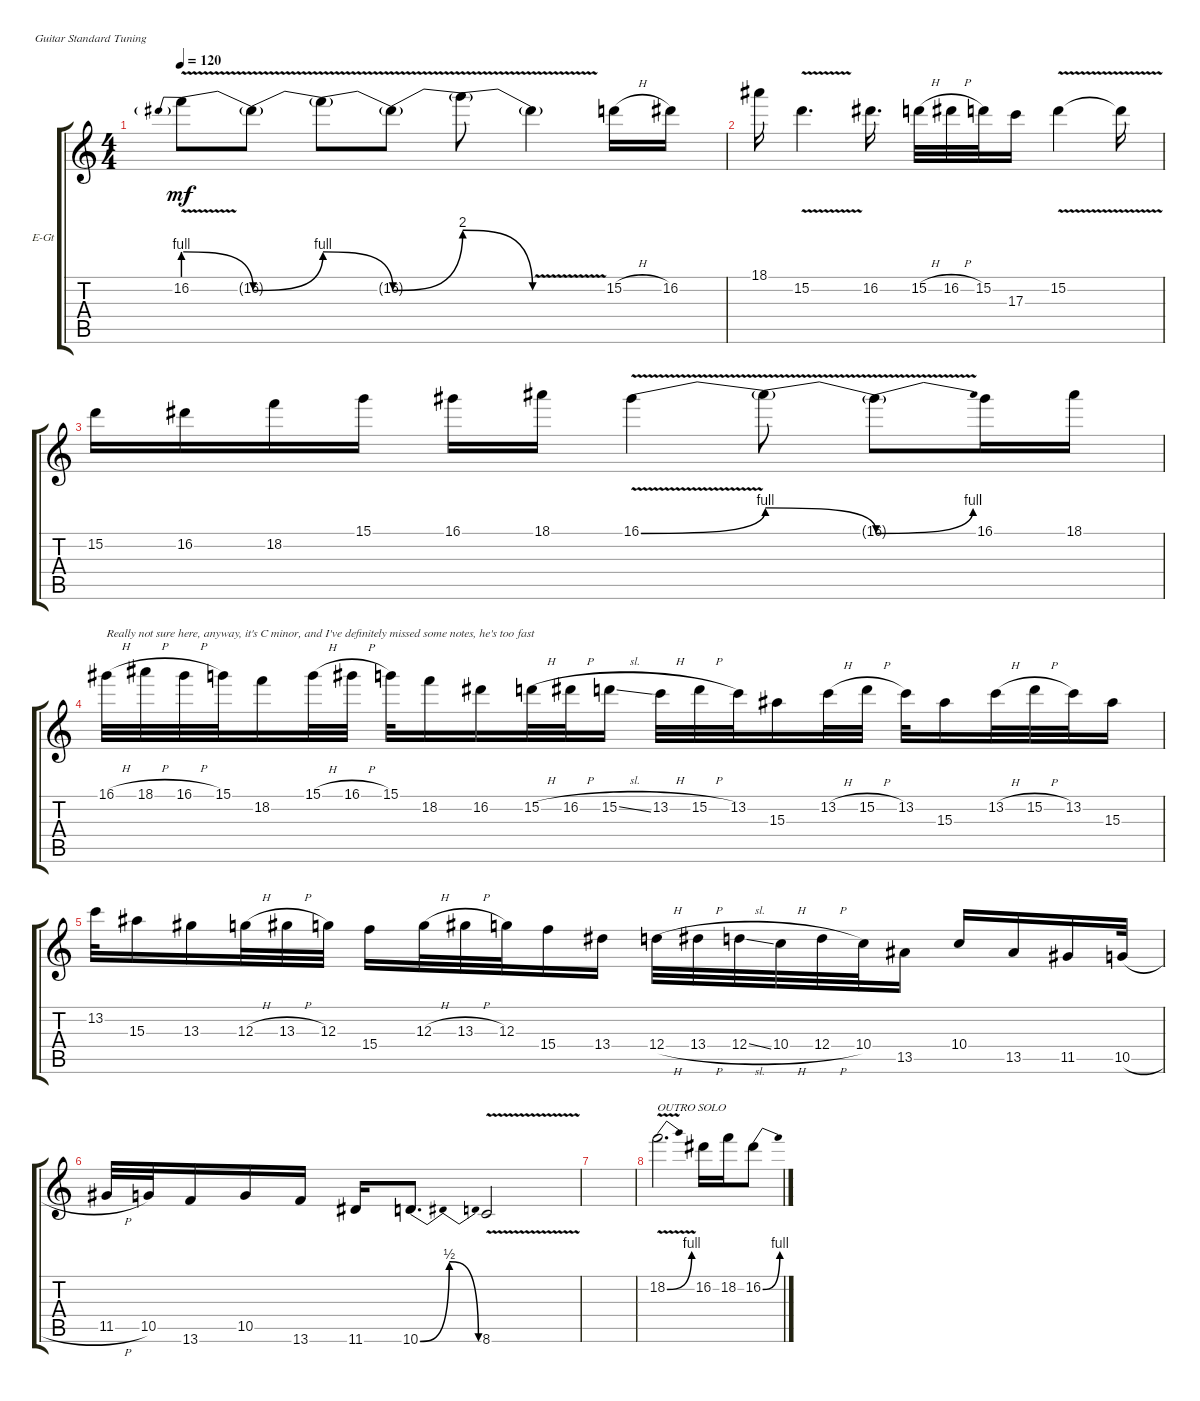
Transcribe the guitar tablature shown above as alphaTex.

\defaultSystemsLayout 4
\bracketExtendMode groupsimilarinstruments
\firstSystemTrackNameOrientation horizontal
\otherSystemsTrackNameOrientation horizontal
\track ("Slash" "E-Gt") {instrument distortionguitar}
\staff {score tabs}
\tuning (E4 B3 G3 D3 A2 E2)
\ts (4 4)
\tempo 120
\clef g2
\ks c
16.2{be (prebendrelease 0 4 15 0) v t}.8{dy mf} 16.2{be (bend 0 0 15 4) v t}.8 16.2{be (release 0 4 15 0) v t}.8 16.2{be (bend 0 0 9.6 8) v t}.8 16.2{be (release 0 8 13.2 0) v t}.8 16.2{v t}.4 15.2{h}.16 16.2.16 |
18.1.16 15.2{v}.4{d} 16.2.16{d} 15.2{h}.32 16.2{h}.32 15.2.32 17.3.16 15.2{v}.4 15.2{v t}.16 |
15.2.16 16.2.16 18.2.16 15.1.16 16.1.16 18.1.16 16.1{be (bend 0 0 15 4) v}.4 16.1{be (release 0 4 15 0) v t}.8 16.1{be (bend 0 0 15 4) v t}.8 16.1.16 18.1.16 |
16.1{h}.32{txt "Really not sure here, anyway, it's C minor, and I've definitely missed some notes, he's too fast"} 18.1{h}.32 16.1{h}.32 15.1.32 18.2.16 15.1{h}.32 16.1{h}.32 15.1.32 18.2.16 16.2.16 15.2{h}.32 16.2{h}.32 15.2{sl}.16 13.2{h}.32 15.2{h}.32 13.2.32 15.3.16 13.2{h}.32 15.2{h}.32 13.2.32 15.3.16 13.2{h}.32 15.2{h}.32 13.2.32 15.3.16 |
13.2.32 15.3.16 13.3.16 12.3{h}.32 13.3{h}.32 12.3.32 15.4.16 12.3{h}.32 13.3{h}.32 12.3.32 15.4.16 13.4.16 12.4{h}.32 13.4{h}.32 12.4{sl}.32 10.4{h}.32 12.4{h}.32 10.4.32 13.5.16 10.4.16 13.5.16 11.5.16 10.5{h}.32 |
11.5{h}.32 10.5.32 13.6.16 10.5.16 13.6.16 11.6.16 10.6{be (bendrelease 0 0 10.2 2 10.799999999999999 2 30 0)}.8{d} 8.6{v}.2 |
|
18.2{be (bend 0 0 15 4) v}.2{d txt "OUTRO SOLO"} 16.2.16 18.2.16 16.2{be (bend 0 0 15 4)}.8
